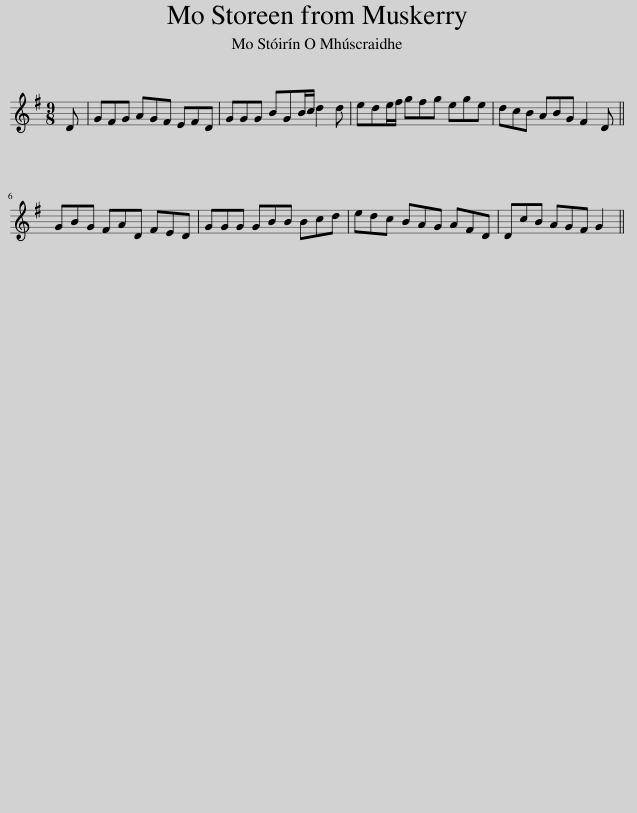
X:1
L:1/8
M:9/8
I:linebreak $
K:G
V:1 treble
V:1
 D | GFG AGF EFD | GGG BGB/c/ d2 d | ede/f/ gfg ege | dcB ABG F2 D ||$ %5
 GBG FAD FED | GGG GBB Bcd | edc BAG AFD | DcB AGF G2 || %9
